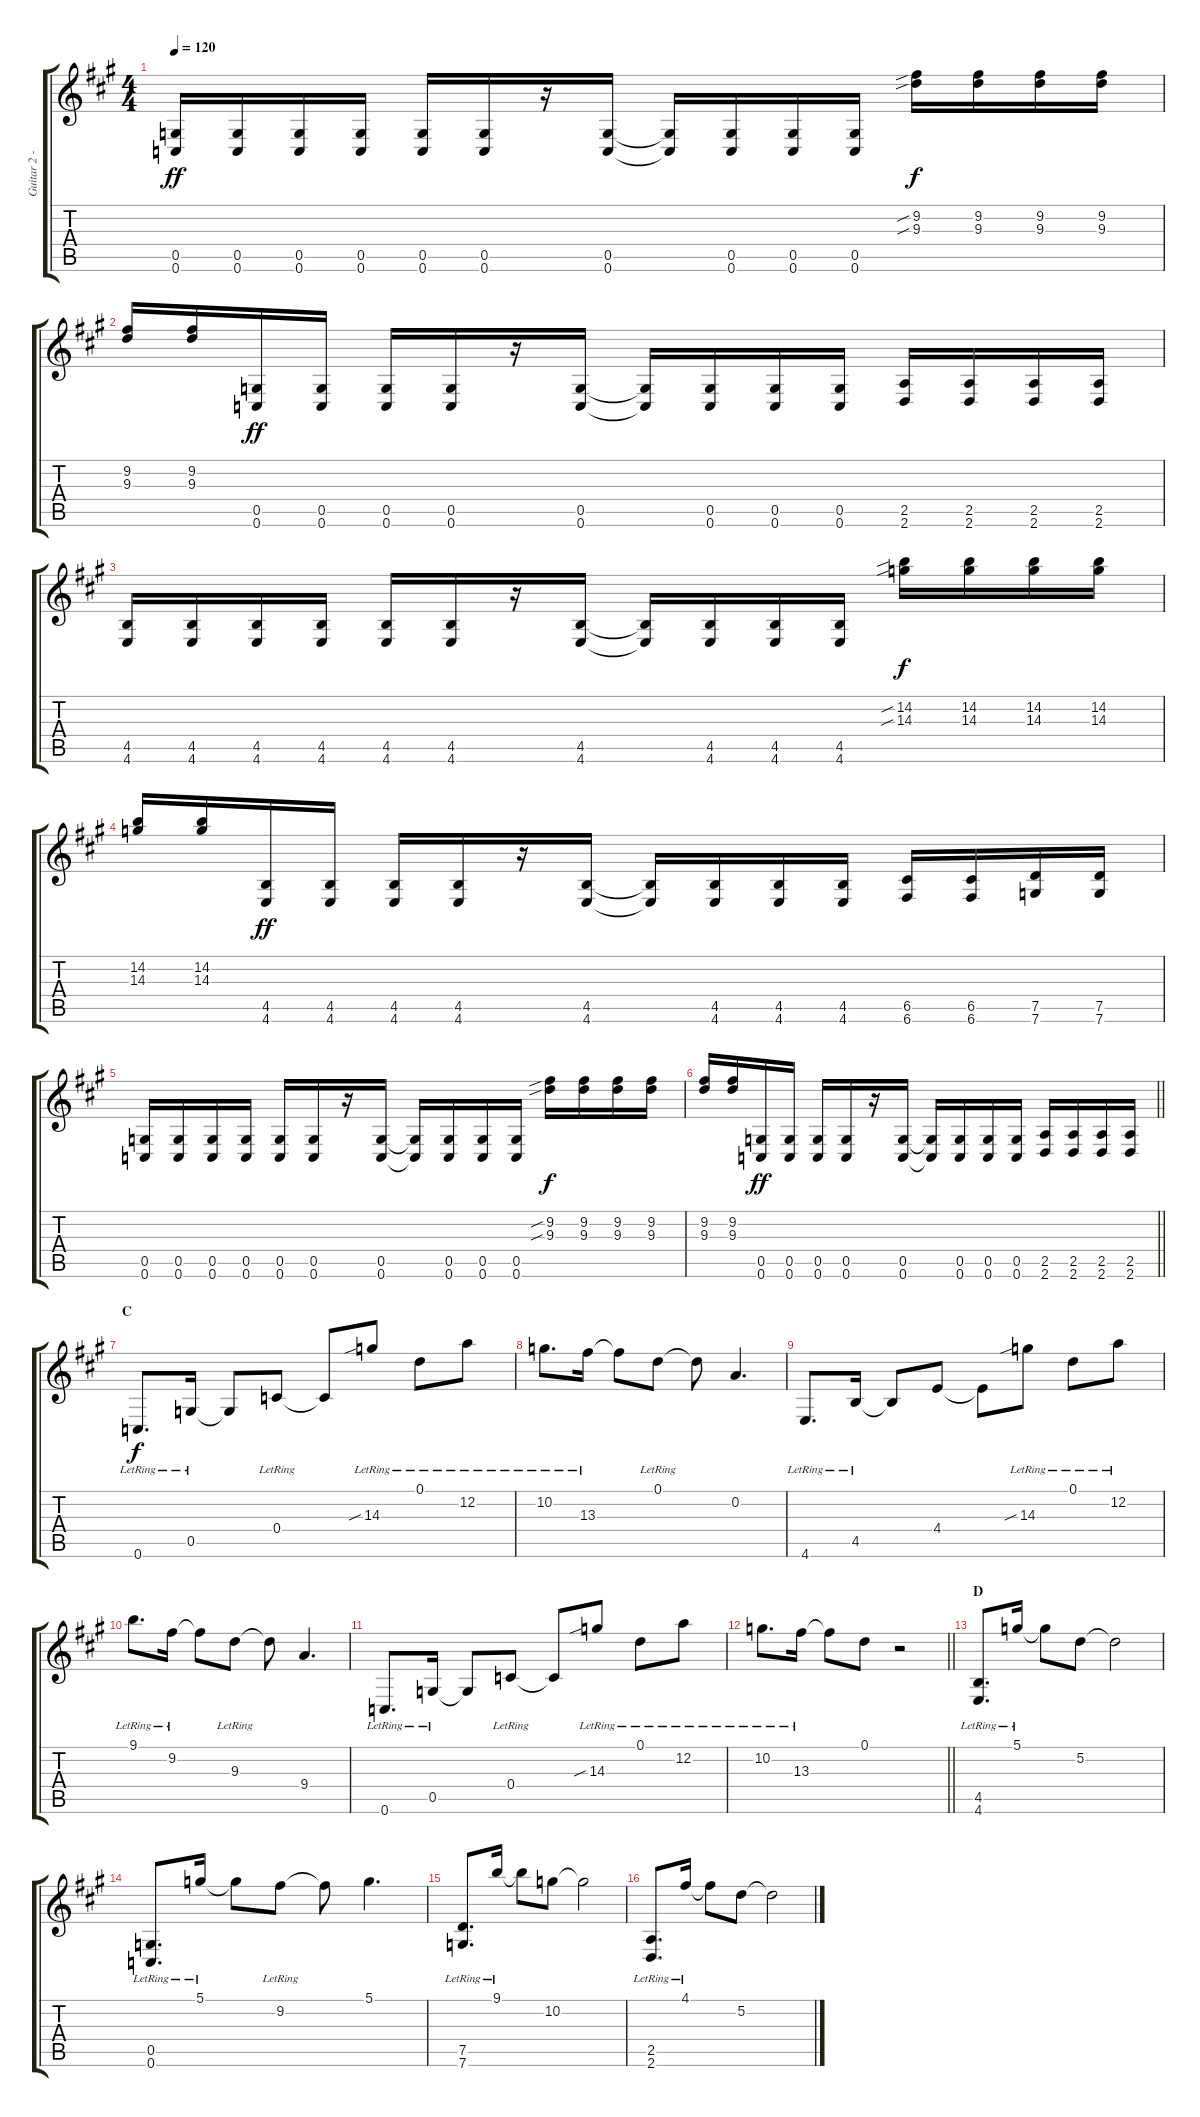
\track ("Guitar 2 - Uruha" "Guitar 2 -") {instrument overdrivenguitar}
\staff {score tabs}
\tuning (D4 A3 F3 C3 G2 C2) {hide}
\ts (4 4)
\tempo 120
\clef g2
\ks a
(0.5 0.6).16{dy ff} (0.5 0.6).16 (0.5 0.6).16 (0.5 0.6).16 (0.5 0.6).16 (0.5 0.6).16 r.16 (0.5 0.6).16 (0.5{t} 0.6{t}).16 (0.5 0.6).16 (0.5 0.6).16 (0.5 0.6).16 (9.2{sib} 9.3{sib}).16{dy f} (9.2 9.3).16 (9.2 9.3).16 (9.2 9.3).16 |
(9.2 9.3).16 (9.2 9.3).16 (0.5 0.6).16{dy ff} (0.5 0.6).16 (0.5 0.6).16 (0.5 0.6).16 r.16 (0.5 0.6).16 (0.5{t} 0.6{t}).16 (0.5 0.6).16 (0.5 0.6).16 (0.5 0.6).16 (2.5 2.6).16 (2.5 2.6).16 (2.5 2.6).16 (2.5 2.6).16 |
(4.5 4.6).16 (4.5 4.6).16 (4.5 4.6).16 (4.5 4.6).16 (4.5 4.6).16 (4.5 4.6).16 r.16 (4.5 4.6).16 (4.5{t} 4.6{t}).16 (4.5 4.6).16 (4.5 4.6).16 (4.5 4.6).16 (14.2{sib} 14.3{sib}).16{dy f} (14.2 14.3).16 (14.2 14.3).16 (14.2 14.3).16 |
(14.2 14.3).16 (14.2 14.3).16 (4.5 4.6).16{dy ff} (4.5 4.6).16 (4.5 4.6).16 (4.5 4.6).16 r.16 (4.5 4.6).16 (4.5{t} 4.6{t}).16 (4.5 4.6).16 (4.5 4.6).16 (4.5 4.6).16 (6.5 6.6).16 (6.5 6.6).16 (7.5 7.6).16 (7.5 7.6).16 |
(0.5 0.6).16 (0.5 0.6).16 (0.5 0.6).16 (0.5 0.6).16 (0.5 0.6).16 (0.5 0.6).16 r.16 (0.5 0.6).16 (0.5{t} 0.6{t}).16 (0.5 0.6).16 (0.5 0.6).16 (0.5 0.6).16 (9.2{sib} 9.3{sib}).16{dy f} (9.2 9.3).16 (9.2 9.3).16 (9.2 9.3).16 |
\barLineRight lightlight
(9.2 9.3).16 (9.2 9.3).16 (0.5 0.6).16{dy ff} (0.5 0.6).16 (0.5 0.6).16 (0.5 0.6).16 r.16 (0.5 0.6).16 (0.5{t} 0.6{t}).16 (0.5 0.6).16 (0.5 0.6).16 (0.5 0.6).16 (2.5 2.6).16 (2.5 2.6).16 (2.5 2.6).16 (2.5 2.6).16 |
\section ("" "C")
0.6{lr}.8{d dy f} 0.5{lr}.16 0.5{t}.8 0.4{lr}.8 0.4{t}.8 14.3{sib lr}.8 0.1{lr}.8 12.2{lr}.8 |
10.2{lr}.8{d} 13.3{lr}.16 13.3{t}.8 0.1{lr}.8 0.1{t}.8 0.2.4{d} |
4.6{lr}.8{d} 4.5{lr}.16 4.5{t}.8 4.4.8 4.4{t}.8 14.3{sib lr}.8 0.1{lr}.8 12.2{lr}.8 |
9.1{lr}.8{d} 9.2{lr}.16 9.2{t}.8 9.3{lr}.8 9.3{t}.8 9.4.4{d} |
0.6{lr}.8{d} 0.5{lr}.16 0.5{t}.8 0.4{lr}.8 0.4{t}.8 14.3{sib lr}.8 0.1{lr}.8 12.2{lr}.8 |
\barLineRight lightlight
10.2{lr}.8{d} 13.3{lr}.16 13.3{t}.8 0.1.8 r.2 |
\section ("" "D")
(4.5{lr} 4.6{lr}).8{d} 5.1{lr}.16 5.1{t}.8 5.2.8 5.2{t}.2 |
(0.5{lr} 0.6{lr}).8{d} 5.1{lr}.16 5.1{t}.8 9.2{lr}.8 9.2{t}.8 5.1.4{d} |
(7.5{lr} 7.6{lr}).8{d} 9.1{lr}.16 9.1{t}.8 10.2.8 10.2{t}.2 |
(2.5{lr} 2.6{lr}).8{d} 4.1{lr}.16 4.1{t}.8 5.2.8 5.2{t}.2
